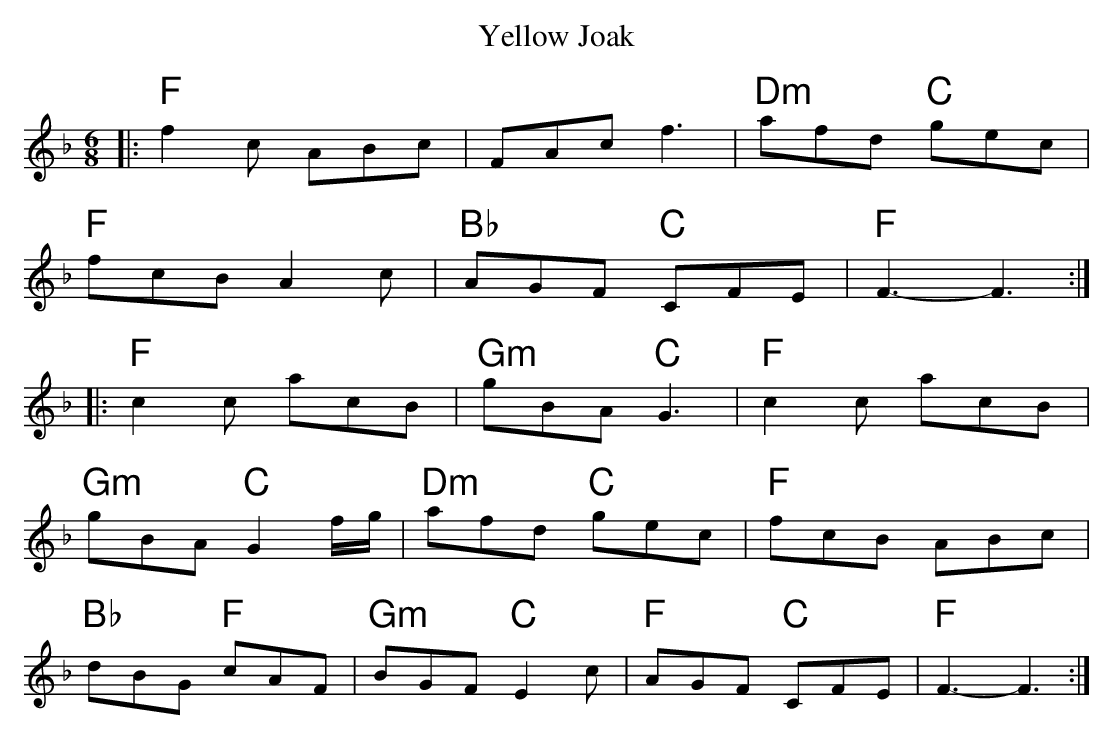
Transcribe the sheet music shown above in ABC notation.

X:1
T:Yellow Joak
M:6/8 % time signature
L:1/4 % default length
K:F % key signature
 |: "F" f c/ A/B/c/ | F/A/c/ f3/2 | "Dm" a/f/d/ "C" g/e/c/ |
 "F" f/c/B/ A c/ | "Bb" A/G/F/ "C" C/F/E/ | "F" F3/2- F3/2 :|
 |: "F" c c/ a/c/B/ | "Gm" g/B/A/ "C" G3/2  | "F" c c/ a/c/B/ |
 "Gm" g/B/A/ "C" G f//g// | "Dm" a/f/d/ "C" g/e/c/ | "F" f/c/B/ A/B/c/ |
 "Bb" d/B/G/ "F" c/A/F/ | "Gm" B/G/F/ "C" E c/ | "F" A/G/F/ "C" C/F/E/ |  "F" F3/2- F3/2 :|
